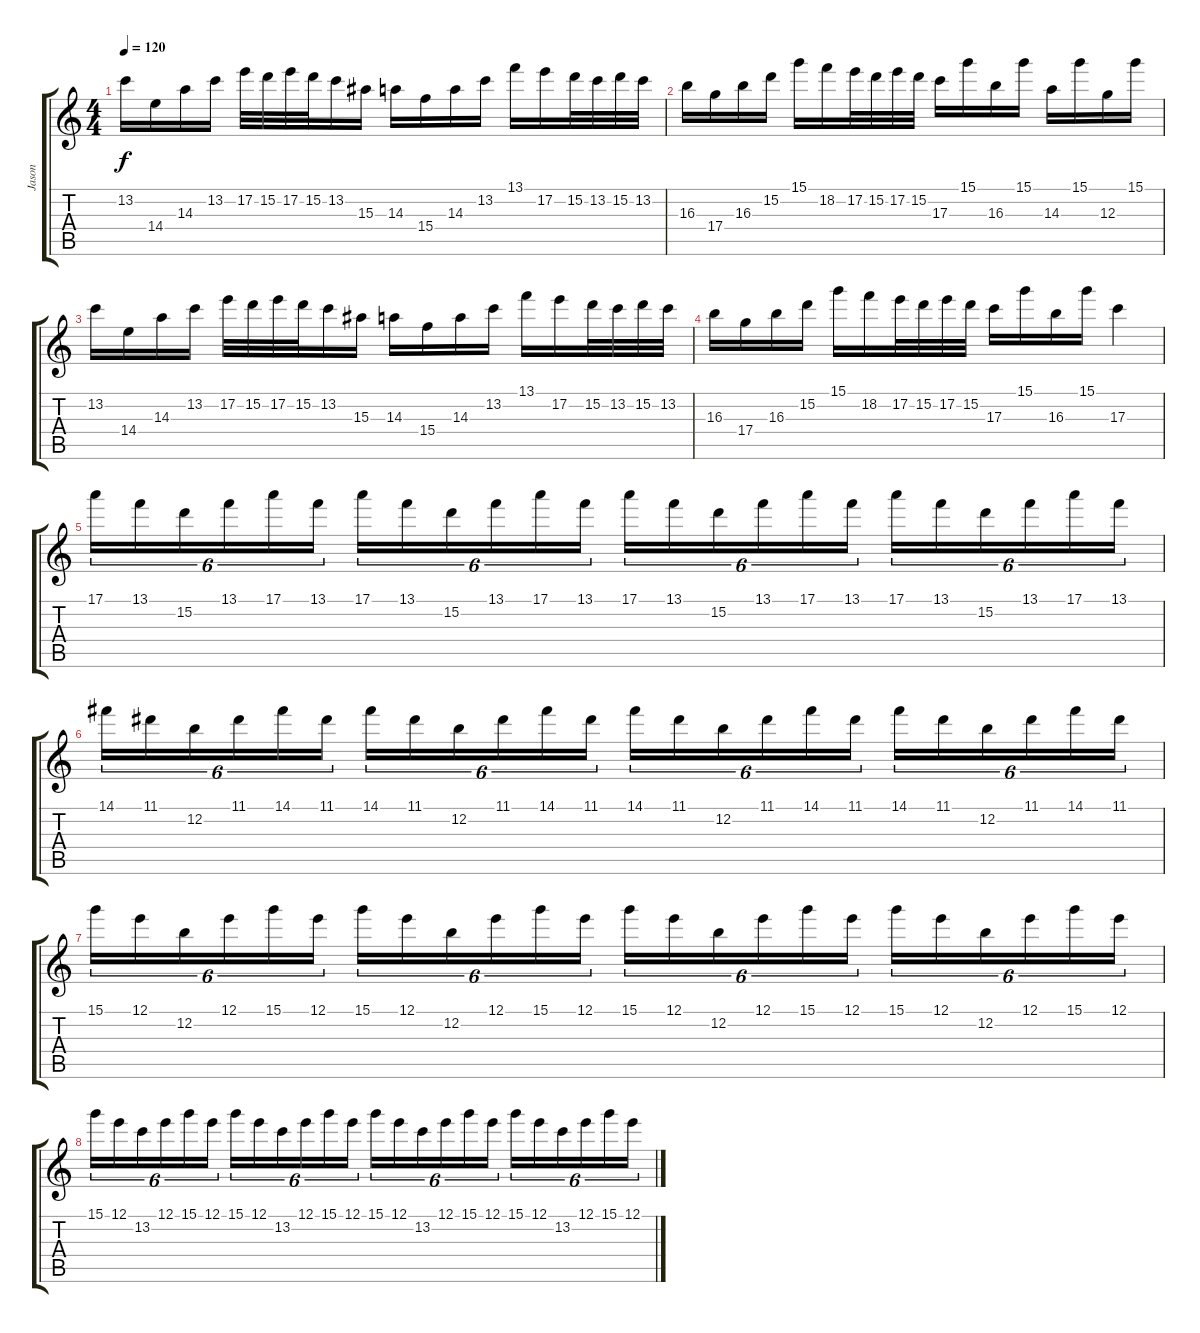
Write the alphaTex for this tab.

\track ("Jason" "Jason") {instrument distortionguitar}
\staff {score tabs}
\tuning (E4 B3 G3 D3 A2 E2) {hide}
\ts (4 4)
\tempo 120
\clef g2
\ks c
13.2.16{dy f} 14.4.16 14.3.16 13.2.16 17.2.32 15.2.32 17.2.32 15.2.32 13.2.16 15.3.16 14.3.16 15.4.16 14.3.16 13.2.16 13.1.16 17.2.16 15.2.32 13.2.32 15.2.32 13.2.32 |
16.3.16 17.4.16 16.3.16 15.2.16 15.1.16 18.2.16 17.2.32 15.2.32 17.2.32 15.2.32 17.3.16 15.1.16 16.3.16 15.1.16 14.3.16 15.1.16 12.3.16 15.1.16 |
13.2.16 14.4.16 14.3.16 13.2.16 17.2.32 15.2.32 17.2.32 15.2.32 13.2.16 15.3.16 14.3.16 15.4.16 14.3.16 13.2.16 13.1.16 17.2.16 15.2.32 13.2.32 15.2.32 13.2.32 |
16.3.16 17.4.16 16.3.16 15.2.16 15.1.16 18.2.16 17.2.32 15.2.32 17.2.32 15.2.32 17.3.16 15.1.16 16.3.16 15.1.16 17.3.4 |
17.1.16{tu (6 4)} 13.1.16{tu (6 4)} 15.2.16{tu (6 4)} 13.1.16{tu (6 4)} 17.1.16{tu (6 4)} 13.1.16{tu (6 4)} 17.1.16{tu (6 4)} 13.1.16{tu (6 4)} 15.2.16{tu (6 4)} 13.1.16{tu (6 4)} 17.1.16{tu (6 4)} 13.1.16{tu (6 4)} 17.1.16{tu (6 4)} 13.1.16{tu (6 4)} 15.2.16{tu (6 4)} 13.1.16{tu (6 4)} 17.1.16{tu (6 4)} 13.1.16{tu (6 4)} 17.1.16{tu (6 4)} 13.1.16{tu (6 4)} 15.2.16{tu (6 4)} 13.1.16{tu (6 4)} 17.1.16{tu (6 4)} 13.1.16{tu (6 4)} |
14.1.16{tu (6 4)} 11.1.16{tu (6 4)} 12.2.16{tu (6 4)} 11.1.16{tu (6 4)} 14.1.16{tu (6 4)} 11.1.16{tu (6 4)} 14.1.16{tu (6 4)} 11.1.16{tu (6 4)} 12.2.16{tu (6 4)} 11.1.16{tu (6 4)} 14.1.16{tu (6 4)} 11.1.16{tu (6 4)} 14.1.16{tu (6 4)} 11.1.16{tu (6 4)} 12.2.16{tu (6 4)} 11.1.16{tu (6 4)} 14.1.16{tu (6 4)} 11.1.16{tu (6 4)} 14.1.16{tu (6 4)} 11.1.16{tu (6 4)} 12.2.16{tu (6 4)} 11.1.16{tu (6 4)} 14.1.16{tu (6 4)} 11.1.16{tu (6 4)} |
15.1.16{tu (6 4)} 12.1.16{tu (6 4)} 12.2.16{tu (6 4)} 12.1.16{tu (6 4)} 15.1.16{tu (6 4)} 12.1.16{tu (6 4)} 15.1.16{tu (6 4)} 12.1.16{tu (6 4)} 12.2.16{tu (6 4)} 12.1.16{tu (6 4)} 15.1.16{tu (6 4)} 12.1.16{tu (6 4)} 15.1.16{tu (6 4)} 12.1.16{tu (6 4)} 12.2.16{tu (6 4)} 12.1.16{tu (6 4)} 15.1.16{tu (6 4)} 12.1.16{tu (6 4)} 15.1.16{tu (6 4)} 12.1.16{tu (6 4)} 12.2.16{tu (6 4)} 12.1.16{tu (6 4)} 15.1.16{tu (6 4)} 12.1.16{tu (6 4)} |
15.1.16{tu (6 4)} 12.1.16{tu (6 4)} 13.2.16{tu (6 4)} 12.1.16{tu (6 4)} 15.1.16{tu (6 4)} 12.1.16{tu (6 4)} 15.1.16{tu (6 4)} 12.1.16{tu (6 4)} 13.2.16{tu (6 4)} 12.1.16{tu (6 4)} 15.1.16{tu (6 4)} 12.1.16{tu (6 4)} 15.1.16{tu (6 4)} 12.1.16{tu (6 4)} 13.2.16{tu (6 4)} 12.1.16{tu (6 4)} 15.1.16{tu (6 4)} 12.1.16{tu (6 4)} 15.1.16{tu (6 4)} 12.1.16{tu (6 4)} 13.2.16{tu (6 4)} 12.1.16{tu (6 4)} 15.1.16{tu (6 4)} 12.1.16{tu (6 4)}
